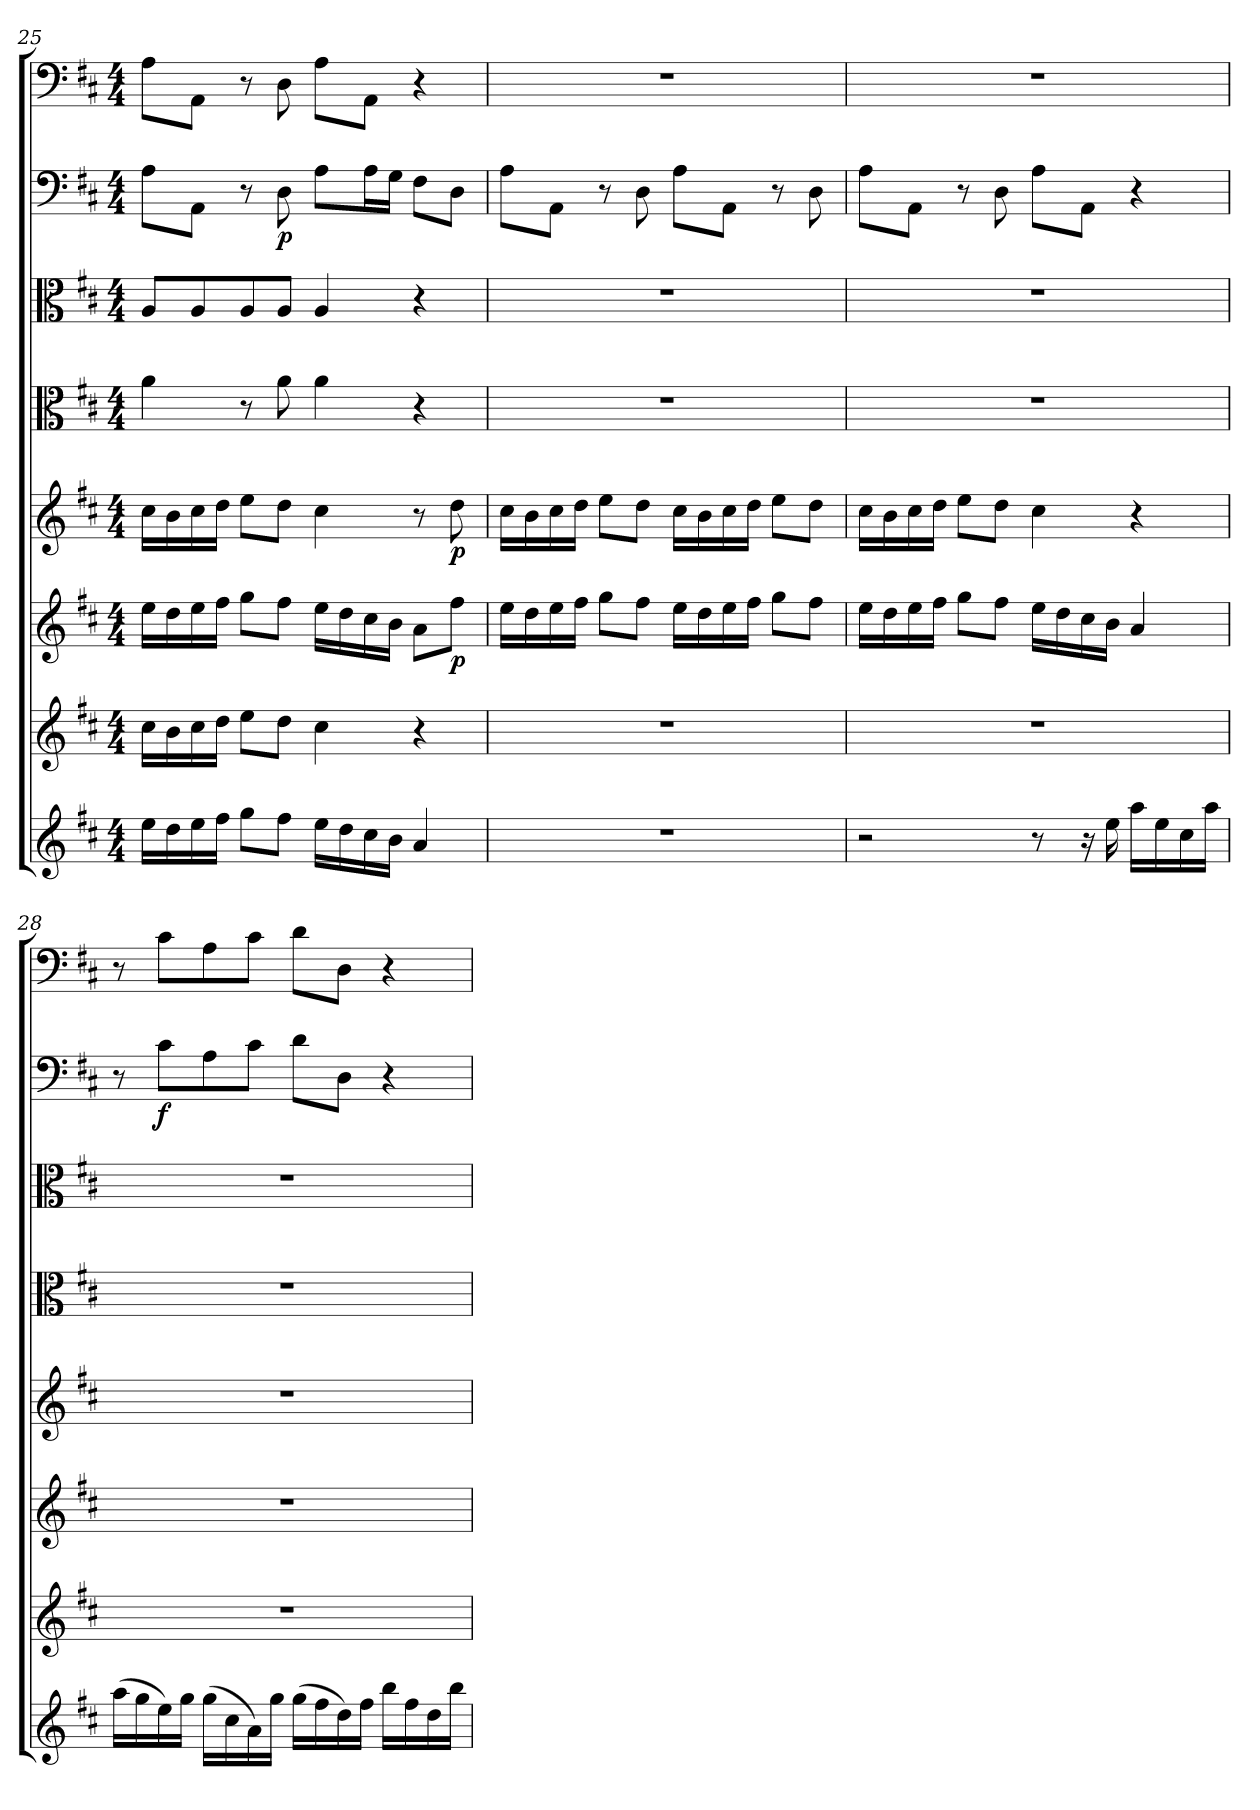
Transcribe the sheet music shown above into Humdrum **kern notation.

**kern	**kern	**kern	**dynam	**kern	**dynam	**kern	**kern	**kern	**dynam	**kern
*part8	*part7	*part6	*part6	*part5	*part5	*part4	*part3	*part2	*part2	*part1
*staff8	*staff7	*staff6	*staff6	*staff5	*staff5	*staff4	*staff3	*staff2	*staff2	*staff1
*clefG2	*clefG2	*clefG2	*	*clefG2	*	*clefC3	*clefC3	*clefF4	*	*clefF4
*k[f#c#]	*k[f#c#]	*k[f#c#]	*	*k[f#c#]	*	*k[f#c#]	*k[f#c#]	*k[f#c#]	*	*k[f#c#]
*D:	*D:	*D:	*	*D:	*	*D:	*D:	*D:	*	*D:
*M4/4	*M4/4	*M4/4	*	*M4/4	*	*M4/4	*M4/4	*M4/4	*	*M4/4
=25	=25	=25	=25	=25	=25	=25	=25	=25	=25	=25
16ee\LL	16cc#\LL	16ee\LL	.	16cc#\LL	.	4a\	8A/L	8A\L	.	8A\L
16dd\	16b\	16dd\	.	16b\	.	.	.	.	.	.
16ee\	16cc#\	16ee\	.	16cc#\	.	.	8A/	8AA\J	.	8AA\J
16ff#\JJ	16dd\JJ	16ff#\JJ	.	16dd\JJ	.	.	.	.	.	.
8gg\L	8ee\L	8gg\L	.	8ee\L	.	8r	8A/	8r	.	8r
8ff#\J	8dd\J	8ff#\J	.	8dd\J	.	8a\	8A/J	8D\	p	8D\
16ee\LL	4cc#\	16ee\LL	.	4cc#\	.	4a\	4A/	8A\L	.	8A\L
16dd\	.	16dd\	.	.	.	.	.	.	.	.
16cc#\	.	16cc#\	.	.	.	.	.	16A\L	.	8AA\J
16b\JJ	.	16b\JJ	.	.	.	.	.	16G\JJ	.	.
4a/	4r	8a\L	.	8r	.	4r	4r	8F#\L	.	4r
.	.	8ff#\J	p	8dd\	p	.	.	8D\J	.	.
=26	=26	=26	=26	=26	=26	=26	=26	=26	=26	=26
1r	1r	16ee\LL	.	16cc#\LL	.	1r	1r	8A\L	.	1r
.	.	16dd\	.	16b\	.	.	.	.	.	.
.	.	16ee\	.	16cc#\	.	.	.	8AA\J	.	.
.	.	16ff#\JJ	.	16dd\JJ	.	.	.	.	.	.
.	.	8gg\L	.	8ee\L	.	.	.	8r	.	.
.	.	8ff#\J	.	8dd\J	.	.	.	8D\	.	.
.	.	16ee\LL	.	16cc#\LL	.	.	.	8A\L	.	.
.	.	16dd\	.	16b\	.	.	.	.	.	.
.	.	16ee\	.	16cc#\	.	.	.	8AA\J	.	.
.	.	16ff#\JJ	.	16dd\JJ	.	.	.	.	.	.
.	.	8gg\L	.	8ee\L	.	.	.	8r	.	.
.	.	8ff#\J	.	8dd\J	.	.	.	8D\	.	.
=27	=27	=27	=27	=27	=27	=27	=27	=27	=27	=27
2r	1r	16ee\LL	.	16cc#\LL	.	1r	1r	8A\L	.	1r
.	.	16dd\	.	16b\	.	.	.	.	.	.
.	.	16ee\	.	16cc#\	.	.	.	8AA\J	.	.
.	.	16ff#\JJ	.	16dd\JJ	.	.	.	.	.	.
.	.	8gg\L	.	8ee\L	.	.	.	8r	.	.
.	.	8ff#\J	.	8dd\J	.	.	.	8D\	.	.
8r	.	16ee\LL	.	4cc#\	.	.	.	8A\L	.	.
.	.	16dd\	.	.	.	.	.	.	.	.
16r	.	16cc#\	.	.	.	.	.	8AA\J	.	.
16ee\	.	16b\JJ	.	.	.	.	.	.	.	.
16aa\LL	.	4a/	.	4r	.	.	.	4r	.	.
16ee\	.	.	.	.	.	.	.	.	.	.
16cc#\	.	.	.	.	.	.	.	.	.	.
16aa\JJ	.	.	.	.	.	.	.	.	.	.
=28	=28	=28	=28	=28	=28	=28	=28	=28	=28	=28
(16aa\LL	1r	1r	.	1r	.	1r	1r	8r	.	8r
16gg\	.	.	.	.	.	.	.	.	.	.
16ee\)	.	.	.	.	.	.	.	8c#\L	f	8c#\L
16gg\JJ	.	.	.	.	.	.	.	.	.	.
(16gg\LL	.	.	.	.	.	.	.	8A\	.	8A\
16cc#\	.	.	.	.	.	.	.	.	.	.
16a\)	.	.	.	.	.	.	.	8c#\J	.	8c#\J
16gg\JJ	.	.	.	.	.	.	.	.	.	.
(16gg\LL	.	.	.	.	.	.	.	8d\L	.	8d\L
16ff#\	.	.	.	.	.	.	.	.	.	.
16dd\)	.	.	.	.	.	.	.	8D\J	.	8D\J
16ff#\JJ	.	.	.	.	.	.	.	.	.	.
16bb\LL	.	.	.	.	.	.	.	4r	.	4r
16ff#\	.	.	.	.	.	.	.	.	.	.
16dd\	.	.	.	.	.	.	.	.	.	.
16bb\JJ	.	.	.	.	.	.	.	.	.	.
=	=	=	=	=	=	=	=	=	=	=
*-	*-	*-	*-	*-	*-	*-	*-	*-	*-	*-
